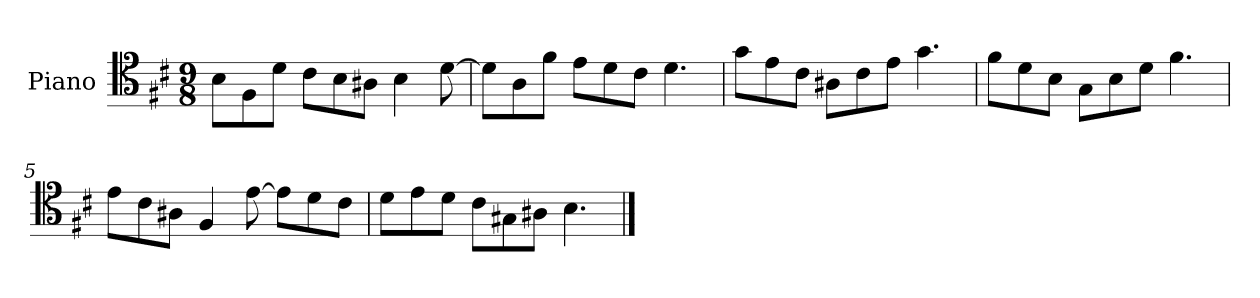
**kern
*part1
*staff1
*I"Piano
*I'Pno
*clefC4
*k[f#c#]
*b:
*M9/8
=1
8B\L
8F#\
8d\J
8c#\L
8B\
8A#X\J
4B\
[8d\
=2
8d\L]
8A\
8f#\J
8e\L
8d\
8c#\J
4.d\
=3
8g\L
8e\
8c#\J
8A#X\L
8c#\
8e\J
4.g\
=4
8f#\L
8d\
8B\J
8G\L
8B\
8d\J
4.f#\
=5
8e\L
8c#\
8A#X\J
4F#/
[8e\
8e\L]
8d\
8c#\J
=6
8d\L
8e\
8d\J
8c#\L
8G#X\
8A#X\J
4.B\
==
*-
